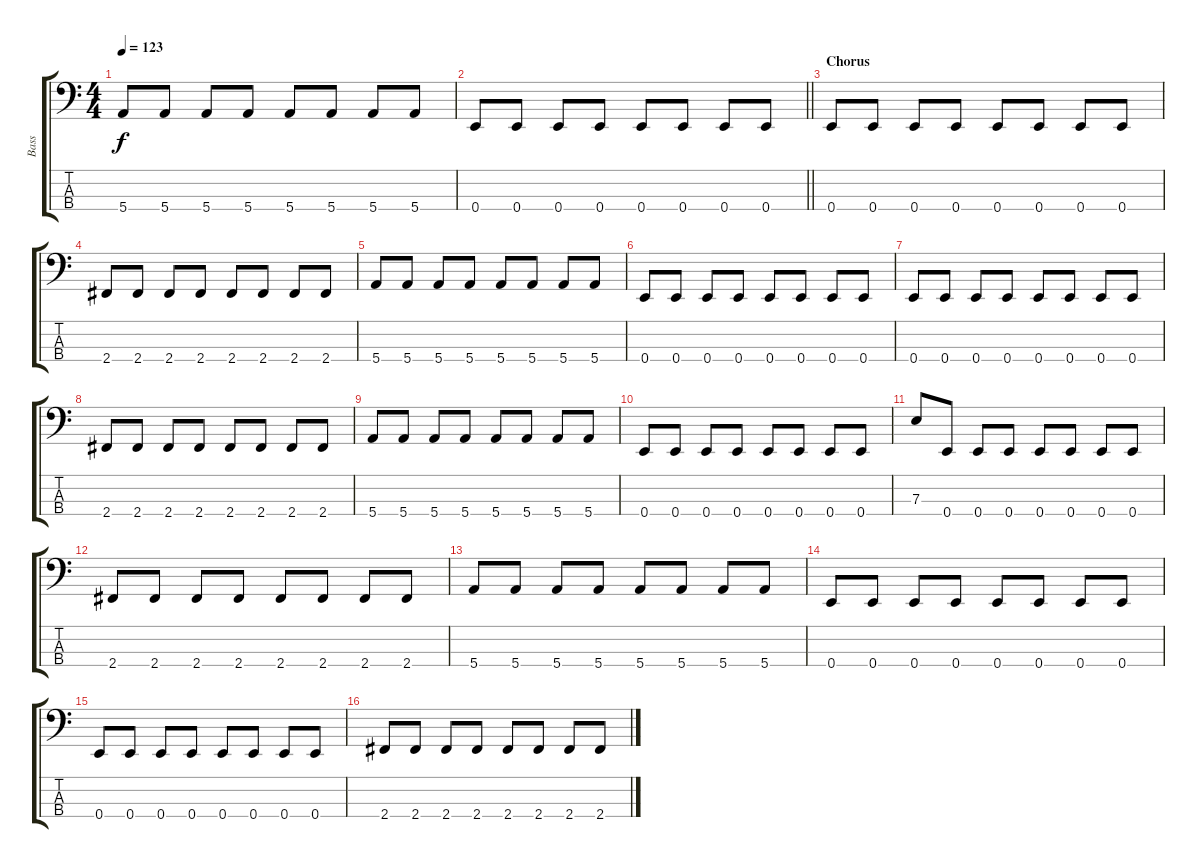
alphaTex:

\track ("Bass" "Bass") {instrument electricbassfinger}
\staff {score tabs}
\tuning (G2 D2 A1 E1) {hide}
\ts (4 4)
\tempo 123
\clef f4
\ks c
5.4.8{dy f} 5.4.8 5.4.8 5.4.8 5.4.8 5.4.8 5.4.8 5.4.8 |
\barLineRight lightlight
0.4.8 0.4.8 0.4.8 0.4.8 0.4.8 0.4.8 0.4.8 0.4.8 |
\section ("" "Chorus")
0.4.8 0.4.8 0.4.8 0.4.8 0.4.8 0.4.8 0.4.8 0.4.8 |
2.4.8 2.4.8 2.4.8 2.4.8 2.4.8 2.4.8 2.4.8 2.4.8 |
5.4.8 5.4.8 5.4.8 5.4.8 5.4.8 5.4.8 5.4.8 5.4.8 |
0.4.8 0.4.8 0.4.8 0.4.8 0.4.8 0.4.8 0.4.8 0.4.8 |
0.4.8 0.4.8 0.4.8 0.4.8 0.4.8 0.4.8 0.4.8 0.4.8 |
2.4.8 2.4.8 2.4.8 2.4.8 2.4.8 2.4.8 2.4.8 2.4.8 |
5.4.8 5.4.8 5.4.8 5.4.8 5.4.8 5.4.8 5.4.8 5.4.8 |
0.4.8 0.4.8 0.4.8 0.4.8 0.4.8 0.4.8 0.4.8 0.4.8 |
7.3.8 0.4.8 0.4.8 0.4.8 0.4.8 0.4.8 0.4.8 0.4.8 |
2.4.8 2.4.8 2.4.8 2.4.8 2.4.8 2.4.8 2.4.8 2.4.8 |
5.4.8 5.4.8 5.4.8 5.4.8 5.4.8 5.4.8 5.4.8 5.4.8 |
0.4.8 0.4.8 0.4.8 0.4.8 0.4.8 0.4.8 0.4.8 0.4.8 |
0.4.8 0.4.8 0.4.8 0.4.8 0.4.8 0.4.8 0.4.8 0.4.8 |
2.4.8 2.4.8 2.4.8 2.4.8 2.4.8 2.4.8 2.4.8 2.4.8
